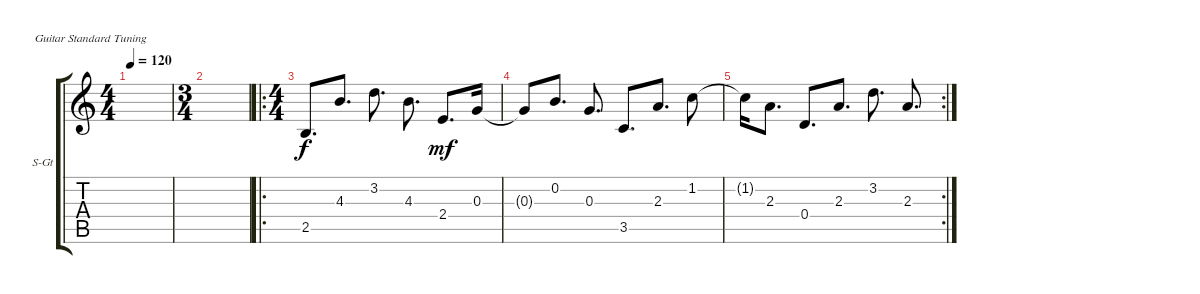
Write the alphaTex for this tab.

\defaultSystemsLayout 4
\bracketExtendMode groupsimilarinstruments
\firstSystemTrackNameOrientation horizontal
\otherSystemsTrackNameOrientation horizontal
\track ("Steel Guitar" "S-Gt") {instrument acousticguitarsteel}
\staff {score tabs}
\tuning (E4 B3 G3 D3 A2 E2)
\ts (4 4)
\tempo 120
\clef g2
\ks c
|
\ts (3 4)
|
\ro
\ts (4 4)
2.5.8{d} 4.3.8{d} 3.2.8{d} 4.3.8{d} 2.4.8{d dy mf} 0.3.16 |
0.3{t}.8 0.2.8{d} 0.3.8{d} 3.5.8{d} 2.3.8{d} 1.2.8 |
\rc 2
1.2{t}.16 2.3.8{d} 0.4.8{d} 2.3.8{d} 3.2.8{d} 2.3.8{d}
